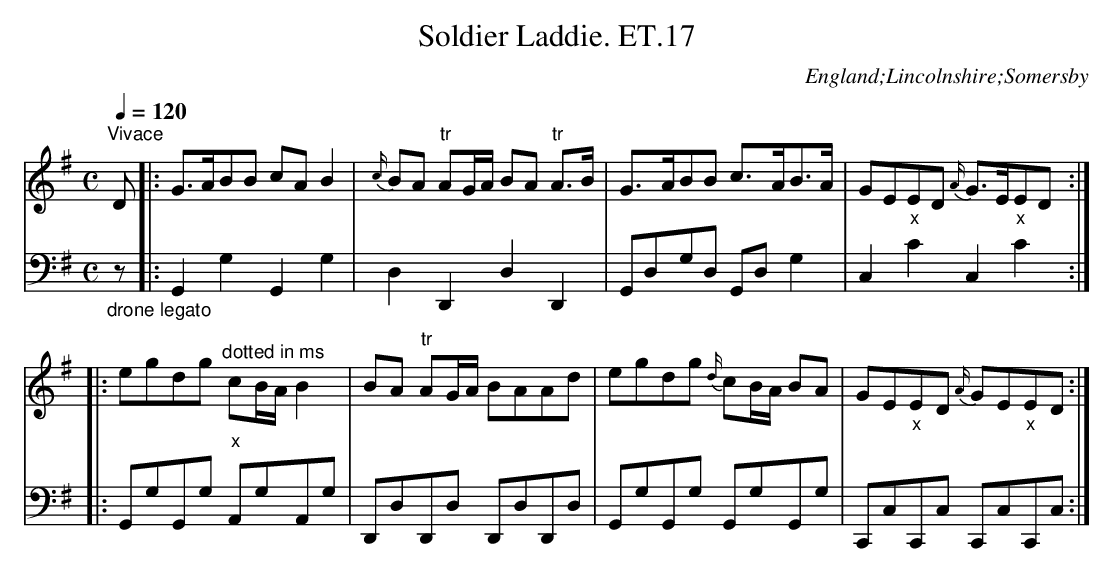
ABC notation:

X:1
T:Soldier Laddie. ET.17
M:C
L:1/8
Q:1/4=120
O:England;Lincolnshire;Somersby
K:G
[V:1]"^Vivace"D|:G>ABB cAB2|{c/}BA "tr"AG/A/ BA "tr"A>B|G>ABB c>AB>A|GE"_x"ED {A/}G>E"_x"ED:|
[V:2]"_drone legato"z|:G,,2G,2G,,2G,2|D,2D,,2D,2D,,2|G,,D,G,D, G,,D,G,2|C,2C2C,2C2:|
[V:1]|:egdg "^dotted in ms""_x"cB/A/ B2|BA "tr"AG/A/ BAAd|egdg {d/}cB/A/ BA|GE"_x"ED {A/}GE"_x"ED:|]
[V:2]|:G,,G,G,,G, A,,G,A,,G,|D,,D,D,,D, D,,D,D,,D,|G,,G,G,,G, G,,G,G,,G,|C,,C,C,,C, C,,C,C,,C,:|]
